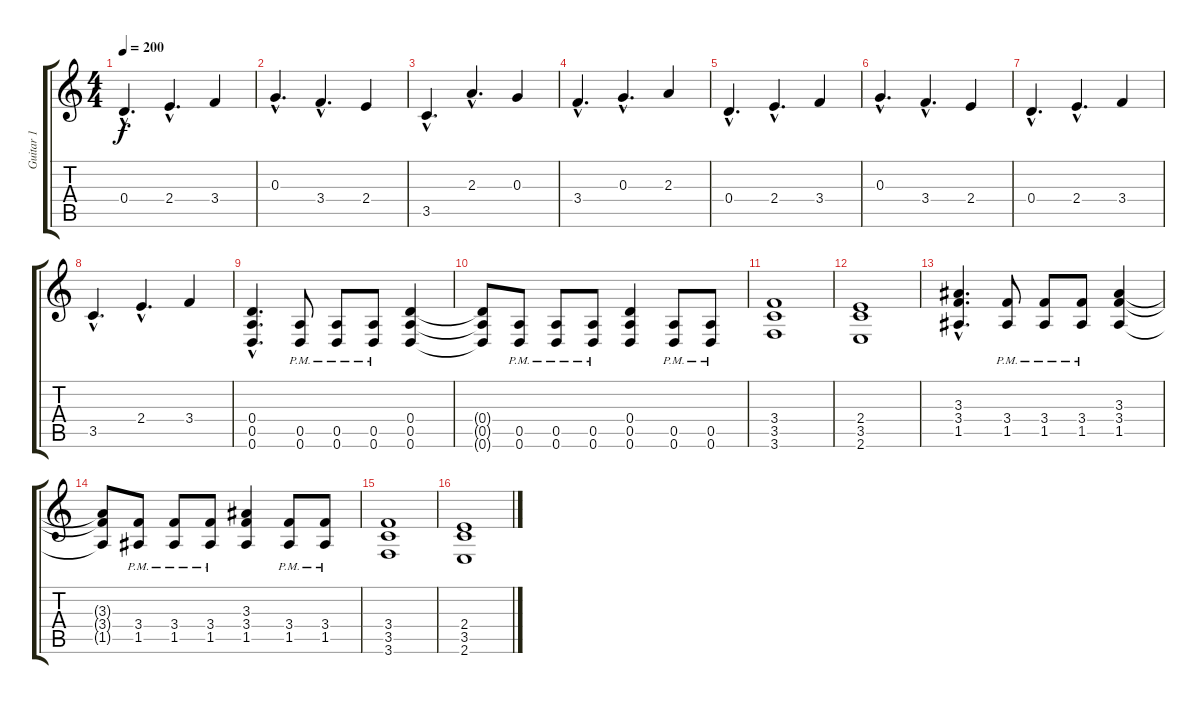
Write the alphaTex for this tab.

\track ("Guitar 1" "Guitar 1") {instrument distortionguitar}
\staff {score tabs}
\tuning (E4 B3 G3 D3 A2 D2) {hide}
\ts (4 4)
\tempo 200
\clef g2
\ks c
0.4{hac}.4{d dy f} 2.4{hac}.4{d} 3.4.4 |
0.3{hac}.4{d} 3.4{hac}.4{d} 2.4.4 |
3.5{hac}.4{d} 2.3{hac}.4{d} 0.3.4 |
3.4{hac}.4{d} 0.3{hac}.4{d} 2.3.4 |
0.4{hac}.4{d} 2.4{hac}.4{d} 3.4.4 |
0.3{hac}.4{d} 3.4{hac}.4{d} 2.4.4 |
0.4{hac}.4{d} 2.4{hac}.4{d} 3.4.4 |
3.5{hac}.4{d} 2.4{hac}.4{d} 3.4.4 |
(0.4{hac} 0.5{hac} 0.6{hac}).4{d} (0.5{pm} 0.6{pm}).8 (0.5{pm} 0.6{pm}).8 (0.5{pm} 0.6{pm}).8 (0.4 0.5 0.6).4 |
(0.4{t} 0.5{t} 0.6{t}).8 (0.5{pm} 0.6{pm}).8 (0.5{pm} 0.6{pm}).8 (0.5{pm} 0.6{pm}).8 (0.4 0.5 0.6).4 (0.5{pm} 0.6{pm}).8 (0.5{pm} 0.6{pm}).8 |
(3.4 3.5 3.6).1 |
(2.4 3.5 2.6).1 |
(3.3{hac} 3.4{hac} 1.5{hac}).4{d} (3.4{pm} 1.5{pm}).8 (3.4{pm} 1.5{pm}).8 (3.4{pm} 1.5{pm}).8 (3.3 3.4 1.5).4 |
(3.3{t} 3.4{t} 1.5{t}).8 (3.4{pm} 1.5{pm}).8 (3.4{pm} 1.5{pm}).8 (3.4{pm} 1.5{pm}).8 (3.3 3.4 1.5).4 (3.4{pm} 1.5{pm}).8 (3.4{pm} 1.5{pm}).8 |
(3.4 3.5 3.6).1 |
(2.4 3.5 2.6).1
